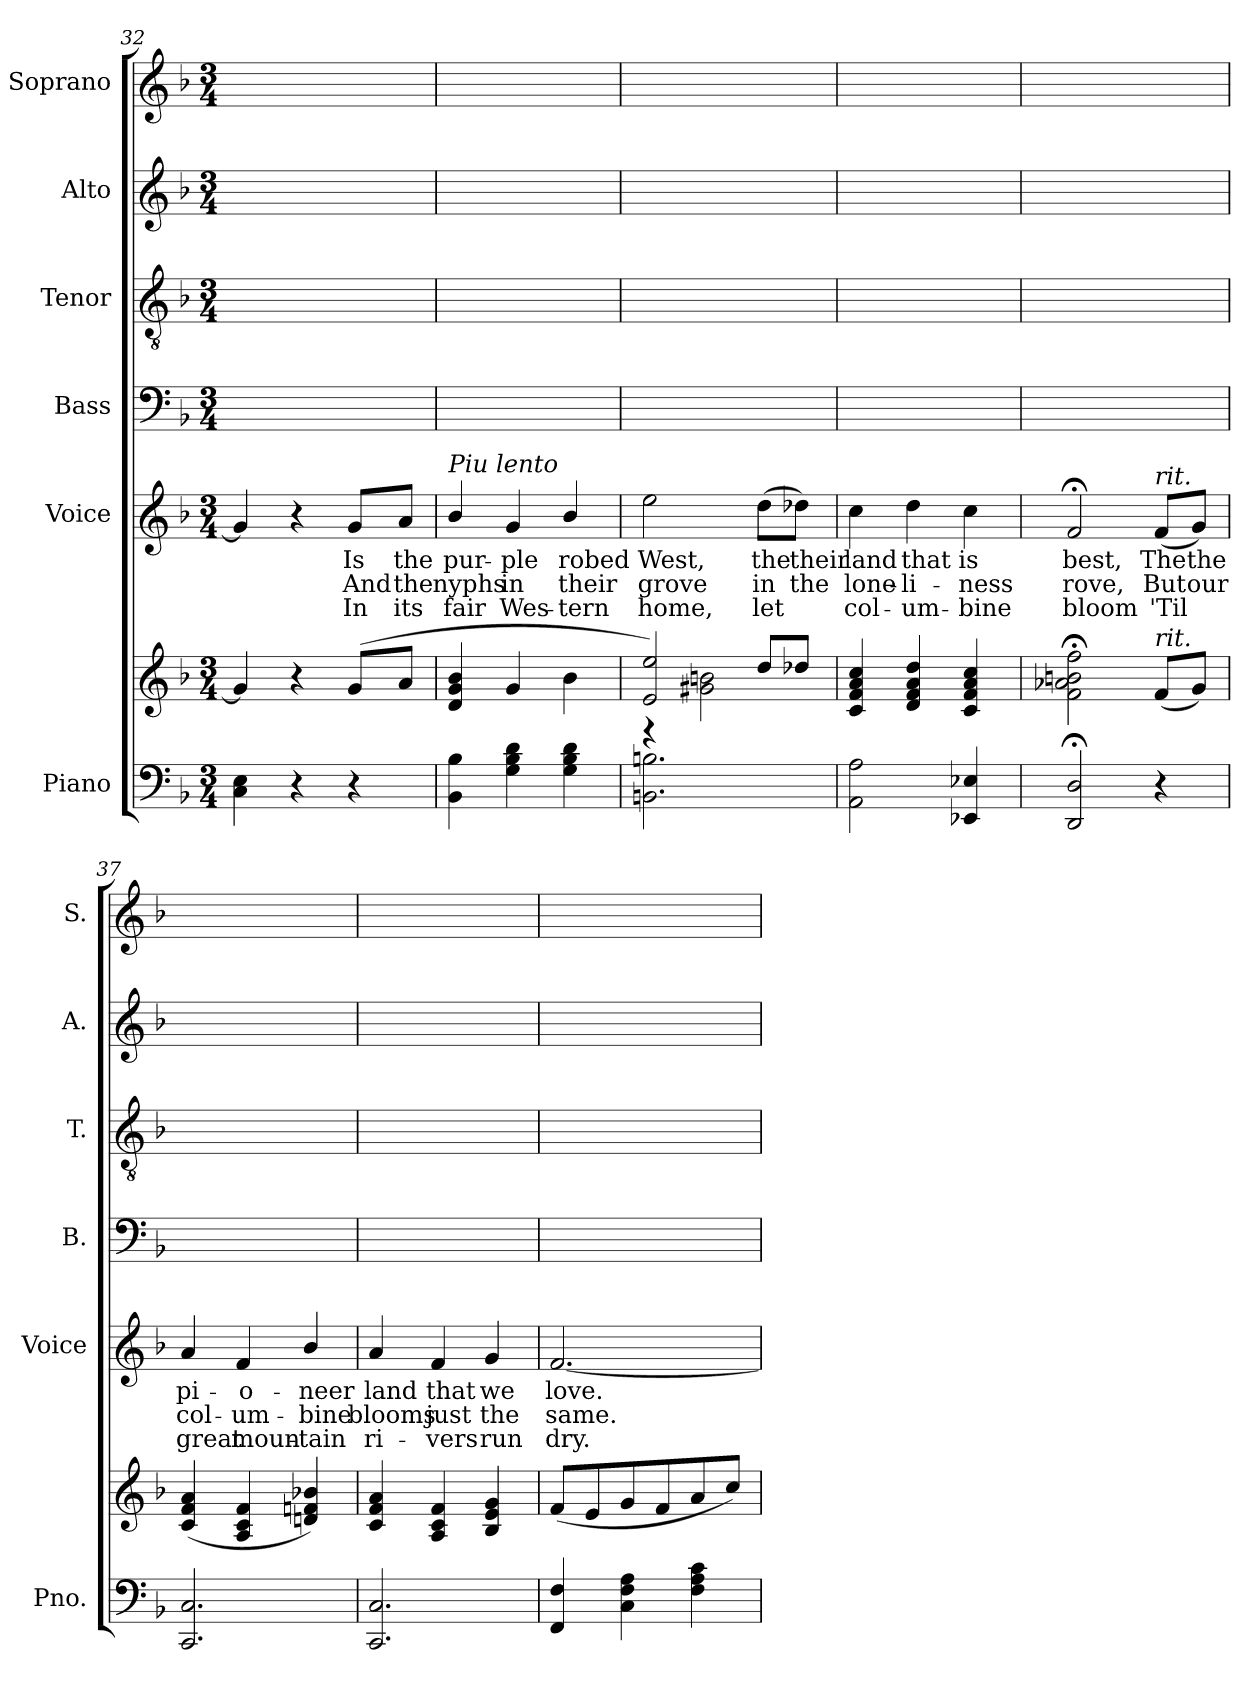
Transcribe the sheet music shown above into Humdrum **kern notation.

**kern	**kern	**kern	**text	**text	**text	**kern	**kern	**kern	**kern
*part6	*part6	*part5	*part5	*part5	*part5	*part4	*part3	*part2	*part1
*staff7	*staff6	*staff5	*staff5	*staff5	*staff5	*staff4	*staff3	*staff2	*staff1
*I"Piano	*	*I"Voice	*	*	*	*I"Bass	*I"Tenor	*I"Alto	*I"Soprano
*I'Pno.	*	*I'Voice	*	*	*	*I'B.	*I'T.	*I'A.	*I'S.
*clefF4	*clefG2	*clefG2	*	*	*	*clefF4	*clefGv2	*clefG2	*clefG2
*	*	*	*	*	*	*	*ITrd7c12	*	*
*k[b-]	*k[b-]	*k[b-]	*	*	*	*k[b-]	*k[b-]	*k[b-]	*k[b-]
*F:	*F:	*F:	*	*	*	*F:	*F:	*F:	*F:
*M3/4	*M3/4	*M3/4	*	*	*	*M3/4	*M3/4	*M3/4	*M3/4
=32	=32	=32	=32	=32	=32	=32	=32	=32	=32
!	!	!	!	!	!	!LO:N:vis=1	!LO:N:vis=1	!LO:N:vis=1	!LO:N:vis=1
4Ci\ 4Ei	4gi/]	4gi/]	.	.	.	2.ryy	2.ryy	2.ryy	2.ryy
4r	4r	4r	.	.	.	.	.	.	.
!	!	!	!LO:LY:b:color=#000000	!LO:LY:b:color=#000000	!LO:LY:b:color=#000000	!	!	!	!
4r	(8gi/L	8gi/L	Is	And	In	.	.	.	.
!	!	!	!LO:LY:b:color=#000000	!LO:LY:b:color=#000000	!LO:LY:b:color=#000000	!	!	!	!
.	8ai/J	8ai/J	the	the	its	.	.	.	.
!!LO:LB:g=z
=33	=33	=33	=33	=33	=33	=33	=33	=33	=33
!	!	!LO:TX:a:i:t=Piu lento	!	!	!	!	!	!	!
!	!	!	!LO:LY:b:color=#000000	!LO:LY:b:color=#000000	!LO:LY:b:color=#000000	!LO:N:vis=1	!LO:N:vis=1	!LO:N:vis=1	!LO:N:vis=1
4BB-i\ 4B-i	4di/ 4gi 4b-i	4b-i/	pur-	nyphs	fair	2.ryy	2.ryy	2.ryy	2.ryy
!	!	!	!LO:LY:b:color=#000000	!LO:LY:b:color=#000000	!LO:LY:b:color=#000000	!	!	!	!
4Gi\ 4B-i 4di	4gi/	4gi/	-ple	in	Wes-	.	.	.	.
!	!	!	!LO:LY:b:color=#000000	!LO:LY:b:color=#000000	!LO:LY:b:color=#000000	!	!	!	!
4Gi\ 4B-i 4di	4b-i\	4b-i/	robed	their	-tern	.	.	.	.
=34	=34	=34	=34	=34	=34	=34	=34	=34	=34
*	*^	*	*	*	*	*	*	*	*
!	!	!	!	!LO:LY:b:color=#000000	!LO:LY:b:color=#000000	!LO:LY:b:color=#000000	!LO:N:vis=1	!LO:N:vis=1	!LO:N:vis=1	!LO:N:vis=1
2.BBni\ 2.Bni	2ei/ 2eei)	4r	2eei\	West,	grove	home,	2.ryy	2.ryy	2.ryy	2.ryy
.	.	2g#Xi\ 2bni	.	.	.	.	.	.	.	.
!	!	!	!	!LO:LY:b:color=#000000	!LO:LY:b:color=#000000	!LO:LY:b:color=#000000	!	!	!	!
.	8ddi/L	.	(8ddi\L	the	in	let	.	.	.	.
!	!	!	!	!LO:LY:b:color=#000000	!LO:LY:b:color=#000000	!	!	!	!	!
.	8dd-Xi/J	.	8dd-Xi\J)	their	the	.	.	.	.	.
*	*v	*v	*	*	*	*	*	*	*	*
=35	=35	=35	=35	=35	=35	=35	=35	=35	=35
!	!	!	!LO:LY:b:color=#000000	!LO:LY:b:color=#000000	!LO:LY:b:color=#000000	!LO:N:vis=1	!LO:N:vis=1	!LO:N:vis=1	!LO:N:vis=1
2AAi\ 2Ai	4ci/ 4fi 4ai 4cci	4cci\	land	lone-	col-	2.ryy	2.ryy	2.ryy	2.ryy
!	!	!	!LO:LY:b:color=#000000	!LO:LY:b:color=#000000	!LO:LY:b:color=#000000	!	!	!	!
.	4di/ 4fi 4ai 4ddi	4ddi\	that	-li-	-um-	.	.	.	.
!	!	!	!LO:LY:b:color=#000000	!LO:LY:b:color=#000000	!LO:LY:b:color=#000000	!	!	!	!
4EE-Xi/ 4E-Xi	4ci/ 4fi 4ai 4cci	4cci\	is	-ness	-bine	.	.	.	.
=36	=36	=36	=36	=36	=36	=36	=36	=36	=36
!	!	!	!LO:LY:b:color=#000000	!LO:LY:b:color=#000000	!LO:LY:b:color=#000000	!LO:N:vis=1	!LO:N:vis=1	!LO:N:vis=1	!LO:N:vis=1
2DDi/; 2Di;	2fi\; 2a-Xi; 2bni; 2ffi;	2f;i/	best,	rove,	bloom	2.ryy	2.ryy	2.ryy	2.ryy
!	!	!LO:TX:a:i:t=rit.	!	!	!	!	!	!	!
!	!LO:TX:a:i:t=rit.	!	!	!	!	!	!	!	!
!	!	!	!LO:LY:b:color=#000000	!LO:LY:b:color=#000000	!LO:LY:b:color=#000000	!	!	!	!
4r	(8fi/L	(8fi/L	The	But	'Til	.	.	.	.
!	!	!	!LO:LY:b:color=#000000	!LO:LY:b:color=#000000	!	!	!	!	!
.	8gi/J)	8gi/J)	the	our	.	.	.	.	.
!!LO:PB:g=z
=37	=37	=37	=37	=37	=37	=37	=37	=37	=37
!	!	!	!LO:LY:b:color=#000000	!LO:LY:b:color=#000000	!LO:LY:b:color=#000000	!LO:N:vis=1	!LO:N:vis=1	!LO:N:vis=1	!LO:N:vis=1
2.CCi/ 2.Ci	(4ci/ 4fi 4ai	4ai/	pi-	col-	great	2.ryy	2.ryy	2.ryy	2.ryy
!	!	!	!LO:LY:b:color=#000000	!LO:LY:b:color=#000000	!LO:LY:b:color=#000000	!	!	!	!
.	4Ai/ 4ci 4fi	4fi/	-o-	-um-	moun-	.	.	.	.
!	!	!	!LO:LY:b:color=#000000	!LO:LY:b:color=#000000	!LO:LY:b:color=#000000	!	!	!	!
.	4dni/ 4fni 4b-Xi)	4b-i/	-neer	-bine	-tain	.	.	.	.
=38	=38	=38	=38	=38	=38	=38	=38	=38	=38
!	!	!	!LO:LY:b:color=#000000	!LO:LY:b:color=#000000	!LO:LY:b:color=#000000	!LO:N:vis=1	!LO:N:vis=1	!LO:N:vis=1	!LO:N:vis=1
2.CCi/ 2.Ci	4ci/ 4fi 4ai	4ai/	land	blooms	ri-	2.ryy	2.ryy	2.ryy	2.ryy
!	!	!	!LO:LY:b:color=#000000	!LO:LY:b:color=#000000	!LO:LY:b:color=#000000	!	!	!	!
.	4Ai/ 4ci 4fi	4fi/	that	just	-vers	.	.	.	.
!	!	!	!LO:LY:b:color=#000000	!LO:LY:b:color=#000000	!LO:LY:b:color=#000000	!	!	!	!
.	4B-i/ 4ei 4gi	4gi/	we	the	run	.	.	.	.
=39	=39	=39	=39	=39	=39	=39	=39	=39	=39
!	!	!	!LO:LY:b:color=#000000	!LO:LY:b:color=#000000	!LO:LY:b:color=#000000	!LO:N:vis=1	!LO:N:vis=1	!LO:N:vis=1	!LO:N:vis=1
4FFi/ 4Fi	(8fi/L	[2.fi/	love.	same.	dry.	2.ryy	2.ryy	2.ryy	2.ryy
.	8ei/	.	.	.	.	.	.	.	.
4Ci\ 4Fi 4Ai	8gi/	.	.	.	.	.	.	.	.
.	8fi/	.	.	.	.	.	.	.	.
4Fi\ 4Ai 4ci	8ai/	.	.	.	.	.	.	.	.
.	8cci/J)	.	.	.	.	.	.	.	.
=	=	=	=	=	=	=	=	=	=
*-	*-	*-	*-	*-	*-	*-	*-	*-	*-
